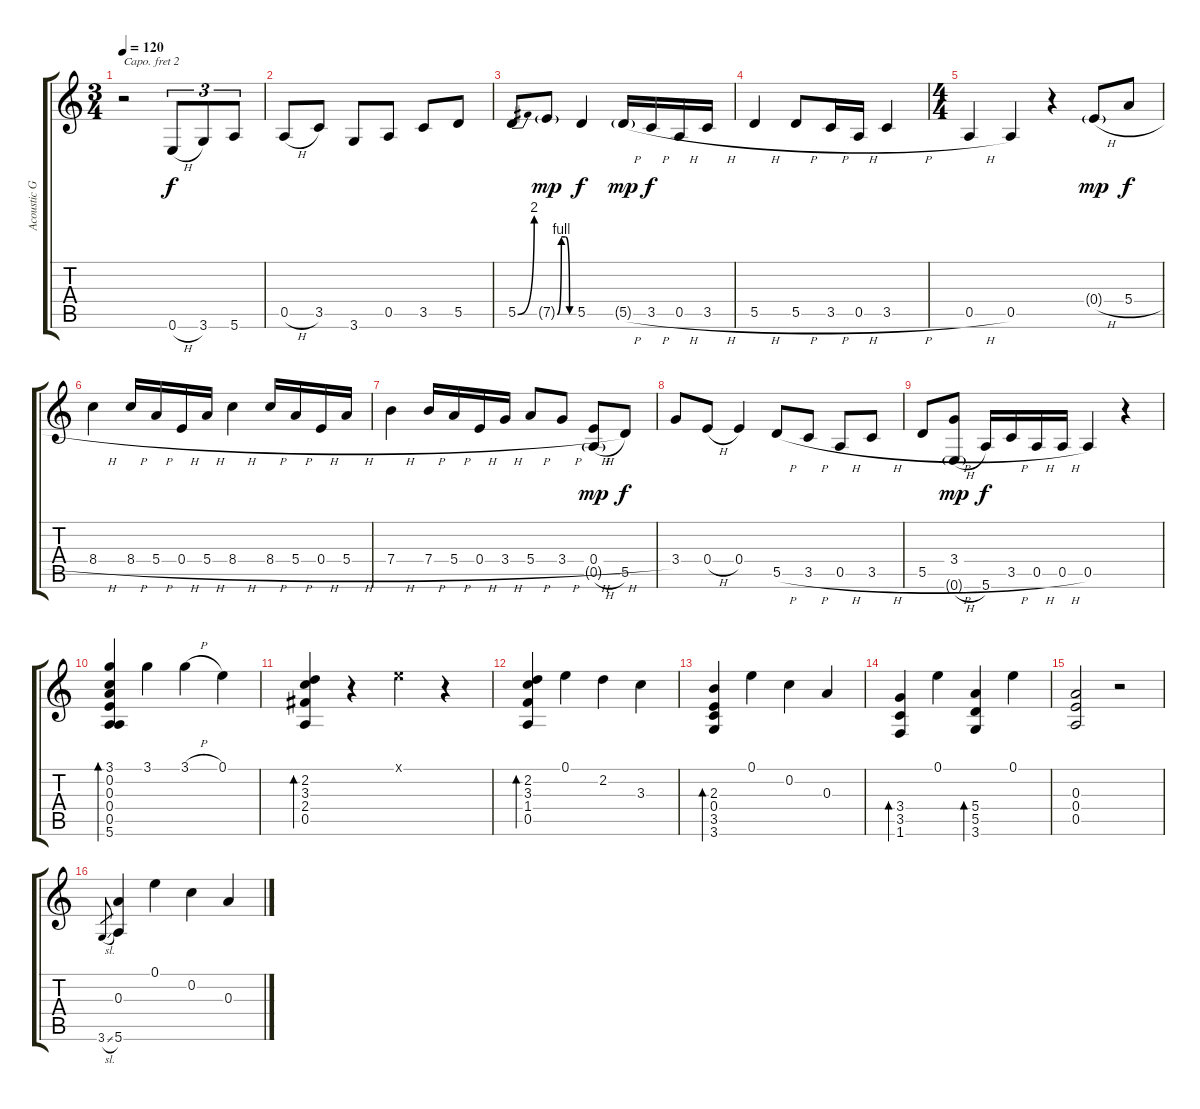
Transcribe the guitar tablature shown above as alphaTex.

\track ("Acoustic Guitar" "Acoustic G") {instrument acousticguitarnylon}
\staff {score tabs}
\capo 2
\tuning (D4 Bb3 G3 D3 G2 D2) {hide}
\ts (3 4)
\tempo 120
\clef g2
\ks c
r.2{dy f instrument acousticguitarnylon} 0.6{h}.8{tu (3 2)} 3.6.8{tu (3 2)} 5.6.8{tu (3 2)} |
0.5{h}.8 3.5.8 3.6.8 0.5.8 3.5.8 5.5.8 |
5.5{be (bend 0 0 60 8)}.8 7.5{be (custom 0 0 15 4 30 4 45 0 60 0) g}.8{dy mp} 5.5.4{dy f} 5.5{h g}.16{dy mp} 3.5{h}.16{dy f} 0.5{h}.16 3.5{h}.16 |
5.5{h}.4 5.5{h}.8 3.5{h}.16 0.5{h}.16 3.5{h}.4 |
\ts (4 4)
0.5{h}.4 0.5.4 r.4 0.4{h g}.8{dy mp} 5.4{h}.8{dy f} |
8.4{h}.4 8.4{h}.16 5.4{h}.16 0.4{h}.16 5.4{h}.16 8.4{h}.4 8.4{h}.16 5.4{h}.16 0.4{h}.16 5.4{h}.16 |
7.4{h}.4 7.4{h}.16 5.4{h}.16 0.4{h}.16 3.4{h}.16 5.4{h}.8 3.4{h}.8 (0.4{h} 0.5{h g}).8{dy mp} 5.5.8{dy f} |
3.4.8 0.4{h}.8 0.4.4 5.5{h}.8 3.5{h}.8 0.5{h}.8 3.5{h}.8 |
5.5{h}.8 (3.4 0.6{h g}).8{dy mp} 5.6.16{dy f} 3.5{h}.16 0.5{h}.16 0.5{h}.16 0.5.4 r.4 |
(3.1 0.2 0.3 0.4 0.5 5.6).4{bd 60} 3.1.4 3.1{h}.4 0.1.4 |
(2.2 3.3 2.4 0.5).4{bd 60} r.4 0.1{x}.4 r.4 |
(2.2 3.3 1.4 0.5).4{bd 60} 0.1.4 2.2.4 3.3.4 |
(2.3 0.4 3.5 3.6).4{bd 60} 0.1.4 0.2.4 0.3.4 |
(3.4 3.5 1.6).4{bd 60} 0.1.4 (5.4 5.5 3.6).4{bd 60} 0.1.4 |
(0.3 0.4 0.5).2 r.2 |
3.6{sl}.8{gr} (0.3 5.6).4 0.1.4 0.2.4 0.3.4
